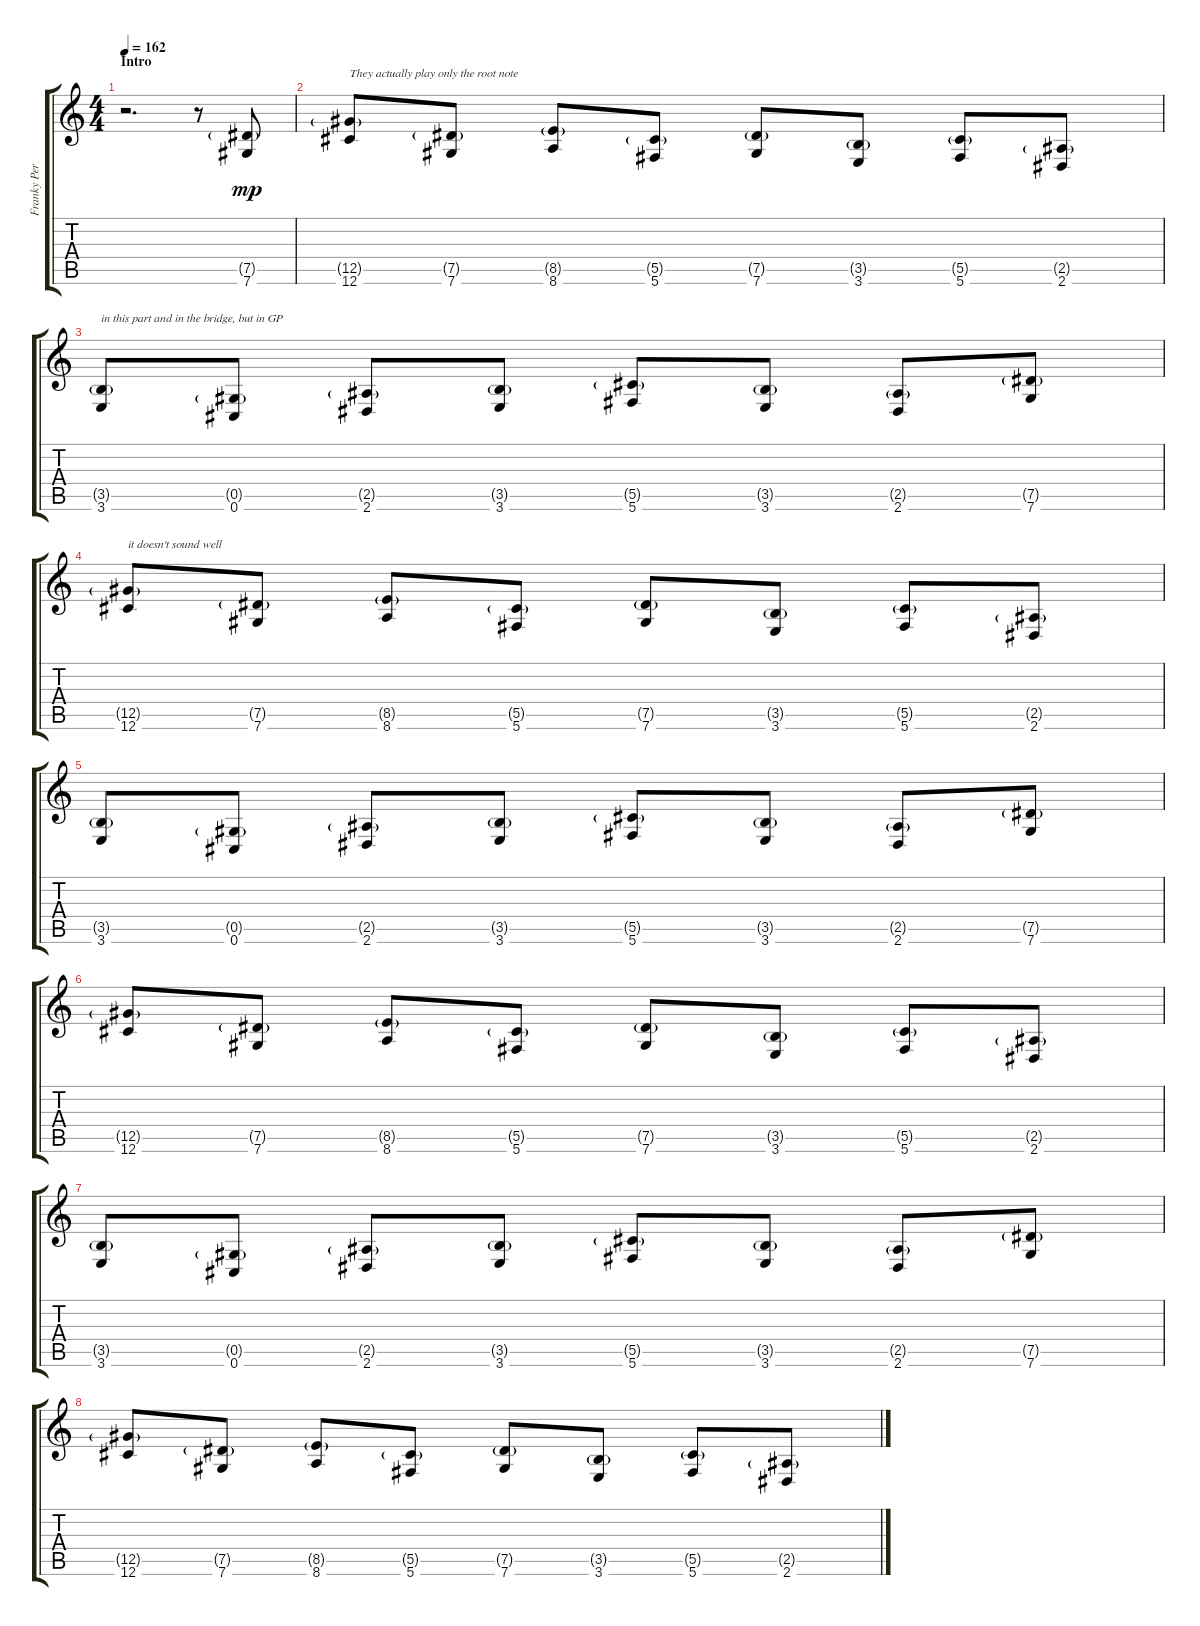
\track ("Franky Perez" "Franky Per") {instrument distortionguitar}
\staff {score tabs}
\tuning (Eb4 Bb3 Gb3 Db3 Ab2 Db2) {hide}
\ts (4 4)
\section ("" "Intro")
\tempo 162
\clef g2
\ks c
r.2{d dy mp instrument distortionguitar} r.8 (7.5{g} 7.6).8 |
(12.5{g} 12.6).8{txt "They actually play only the root note"} (7.5{g} 7.6).8 (8.5{g} 8.6).8 (5.5{g} 5.6).8 (7.5{g} 7.6).8 (3.5{g} 3.6).8 (5.5{g} 5.6).8 (2.5{g} 2.6).8 |
(3.5{g} 3.6).8{txt "in this part and in the bridge, but in GP"} (0.5{g} 0.6).8 (2.5{g} 2.6).8 (3.5{g} 3.6).8 (5.5{g} 5.6).8 (3.5{g} 3.6).8 (2.5{g} 2.6).8 (7.5{g} 7.6).8 |
(12.5{g} 12.6).8{txt "it doesn't sound well"} (7.5{g} 7.6).8 (8.5{g} 8.6).8 (5.5{g} 5.6).8 (7.5{g} 7.6).8 (3.5{g} 3.6).8 (5.5{g} 5.6).8 (2.5{g} 2.6).8 |
(3.5{g} 3.6).8 (0.5{g} 0.6).8 (2.5{g} 2.6).8 (3.5{g} 3.6).8 (5.5{g} 5.6).8 (3.5{g} 3.6).8 (2.5{g} 2.6).8 (7.5{g} 7.6).8 |
(12.5{g} 12.6).8 (7.5{g} 7.6).8 (8.5{g} 8.6).8 (5.5{g} 5.6).8 (7.5{g} 7.6).8 (3.5{g} 3.6).8 (5.5{g} 5.6).8 (2.5{g} 2.6).8 |
(3.5{g} 3.6).8 (0.5{g} 0.6).8 (2.5{g} 2.6).8 (3.5{g} 3.6).8 (5.5{g} 5.6).8 (3.5{g} 3.6).8 (2.5{g} 2.6).8 (7.5{g} 7.6).8 |
(12.5{g} 12.6).8 (7.5{g} 7.6).8 (8.5{g} 8.6).8 (5.5{g} 5.6).8 (7.5{g} 7.6).8 (3.5{g} 3.6).8 (5.5{g} 5.6).8 (2.5{g} 2.6).8
